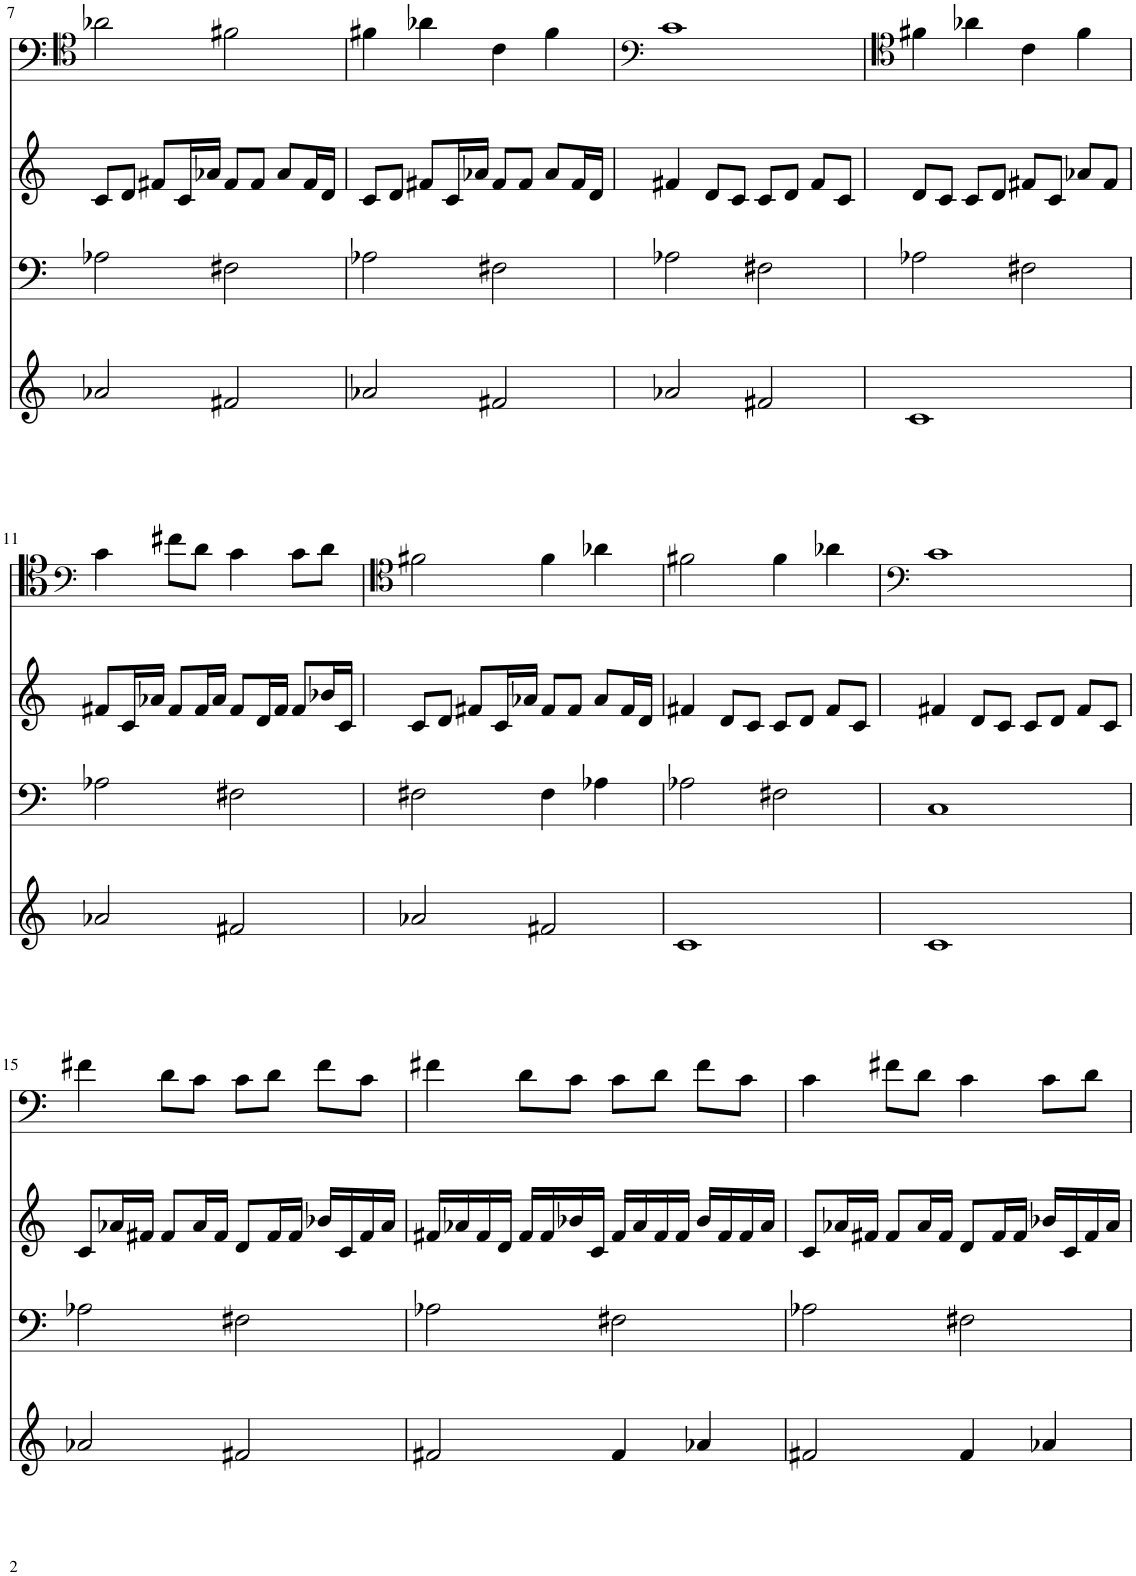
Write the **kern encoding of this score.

**kern	**kern	**kern	**kern
*part4	*part3	*part2	*part1
*staff4	*staff3	*staff2	*staff1
*I"Grand Piano [3]	*I"Grand Piano [2]	*I"Violin [2]	*I"Cello [2]
*I'Pno	*I'Pno	*I'Vln	*
!!LO:PB:g=z
*clefG2	*clefF4	*clefG2	*clefC4
*k[]	*k[]	*k[]	*k[]
*M4/4	*M4/4	*M4/4	*M4/4
=7	=7	=7	=7
2a-X/	2A-X\	8c/L	2a-X\
.	.	8d/J	.
.	.	8f#X/L	.
.	.	16c/L	.
.	.	16a-X/JJ	.
2f#X/	2F#X\	8f#/L	2f#X\
.	.	8f#/J	.
.	.	8a-/L	.
.	.	16f#/L	.
.	.	16d/JJ	.
=8	=8	=8	=8
2a-X/	2A-X\	8c/L	4f#X\
.	.	8d/J	.
.	.	8f#X/L	4a-X\
.	.	16c/L	.
.	.	16a-X/JJ	.
2f#X/	2F#X\	8f#/L	4c\
.	.	8f#/J	.
.	.	8a-/L	4f#\
.	.	16f#/L	.
.	.	16d/JJ	.
=9	=9	=9	=9
*	*	*	*clefF4
2a-X/	2A-X\	4f#X/	1c
.	.	8d/L	.
.	.	8c/J	.
2f#X/	2F#X\	8c/L	.
.	.	8d/J	.
.	.	8f#/L	.
.	.	8c/J	.
=10	=10	=10	=10
*	*	*	*clefC4
1c	2A-X\	8d/L	4f#X\
.	.	8c/J	.
.	.	8c/L	4a-X\
.	.	8d/J	.
.	2F#X\	8f#X/L	4c\
.	.	8c/J	.
.	.	8a-X/L	4f#\
.	.	8f#/J	.
!!LO:LB:g=z
=11	=11	=11	=11
*	*	*	*clefF4
2a-X/	2A-X\	8f#X/L	4c\
.	.	16c/L	.
.	.	16a-X/JJ	.
.	.	8f#/L	8f#X\L
.	.	16f#/L	8d\J
.	.	16a-/JJ	.
2f#X/	2F#X\	8f#/L	4c\
.	.	16d/L	.
.	.	16f#/JJ	.
.	.	8f#/L	8c\L
.	.	16b-X/L	8d\J
.	.	16c/JJ	.
=12	=12	=12	=12
*	*	*	*clefC4
2a-X/	2F#X\	8c/L	2f#X\
.	.	8d/J	.
.	.	8f#X/L	.
.	.	16c/L	.
.	.	16a-X/JJ	.
2f#X/	4F#\	8f#/L	4f#\
.	.	8f#/J	.
.	4A-X\	8a-/L	4a-X\
.	.	16f#/L	.
.	.	16d/JJ	.
=13	=13	=13	=13
1c	2A-X\	4f#X/	2f#X\
.	.	8d/L	.
.	.	8c/J	.
.	2F#X\	8c/L	4f#\
.	.	8d/J	.
.	.	8f#/L	4a-X\
.	.	8c/J	.
=14	=14	=14	=14
*	*	*	*clefF4
1c	1C	4f#X/	1c
.	.	8d/L	.
.	.	8c/J	.
.	.	8c/L	.
.	.	8d/J	.
.	.	8f#/L	.
.	.	8c/J	.
!!LO:LB:g=z
=15	=15	=15	=15
2a-X/	2A-X\	8c/L	4f#X\
.	.	16a-X/L	.
.	.	16f#X/JJ	.
.	.	8f#/L	8d\L
.	.	16a-/L	8c\J
.	.	16f#/JJ	.
2f#X/	2F#X\	8d/L	8c\L
.	.	16f#/L	8d\J
.	.	16f#/JJ	.
.	.	16b-X/LL	8f#\L
.	.	16c/	.
.	.	16f#/	8c\J
.	.	16a-/JJ	.
=16	=16	=16	=16
2f#X/	2A-X\	16f#X/LL	4f#X\
.	.	16a-X/	.
.	.	16f#/	.
.	.	16d/JJ	.
.	.	16f#/LL	8d\L
.	.	16f#/	.
.	.	16b-X/	8c\J
.	.	16c/JJ	.
4f#/	2F#X\	16f#/LL	8c\L
.	.	16a-/	.
.	.	16f#/	8d\J
.	.	16f#/JJ	.
4a-X/	.	16b-/LL	8f#\L
.	.	16f#/	.
.	.	16f#/	8c\J
.	.	16a-/JJ	.
=17	=17	=17	=17
2f#X/	2A-X\	8c/L	4c\
.	.	16a-X/L	.
.	.	16f#X/JJ	.
.	.	8f#/L	8f#X\L
.	.	16a-/L	8d\J
.	.	16f#/JJ	.
4f#/	2F#X\	8d/L	4c\
.	.	16f#/L	.
.	.	16f#/JJ	.
4a-X/	.	16b-X/LL	8c\L
.	.	16c/	.
.	.	16f#/	8d\J
.	.	16a-/JJ	.
=	=	=	=
*-	*-	*-	*-
